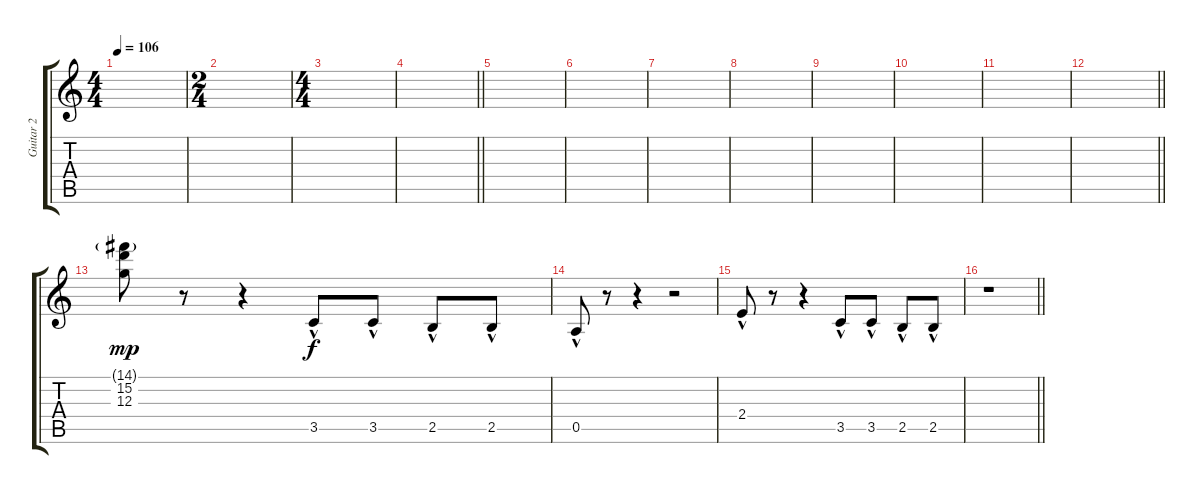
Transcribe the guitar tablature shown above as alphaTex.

\track ("Guitar 2" "Guitar 2") {instrument electricguitarclean}
\staff {score tabs}
\tuning (E4 B3 G3 D3 A2 E2) {hide}
\ts (4 4)
\tempo 106
\clef g2
\ks c
|
\ts (2 4)
|
\ts (4 4)
|
\barLineRight lightlight
|
|
|
|
|
|
|
|
\barLineRight lightlight
|
(14.1{g} 15.2 12.3).8{dy mp} r.8 r.4 3.5{hac}.8{dy f} 3.5{hac}.8 2.5{hac}.8 2.5{hac}.8 |
0.5{hac}.8 r.8 r.4 r.2 |
2.4{hac}.8 r.8 r.4 3.5{hac}.8 3.5{hac}.8 2.5{hac}.8 2.5{hac}.8 |
\barLineRight lightlight
r.1
